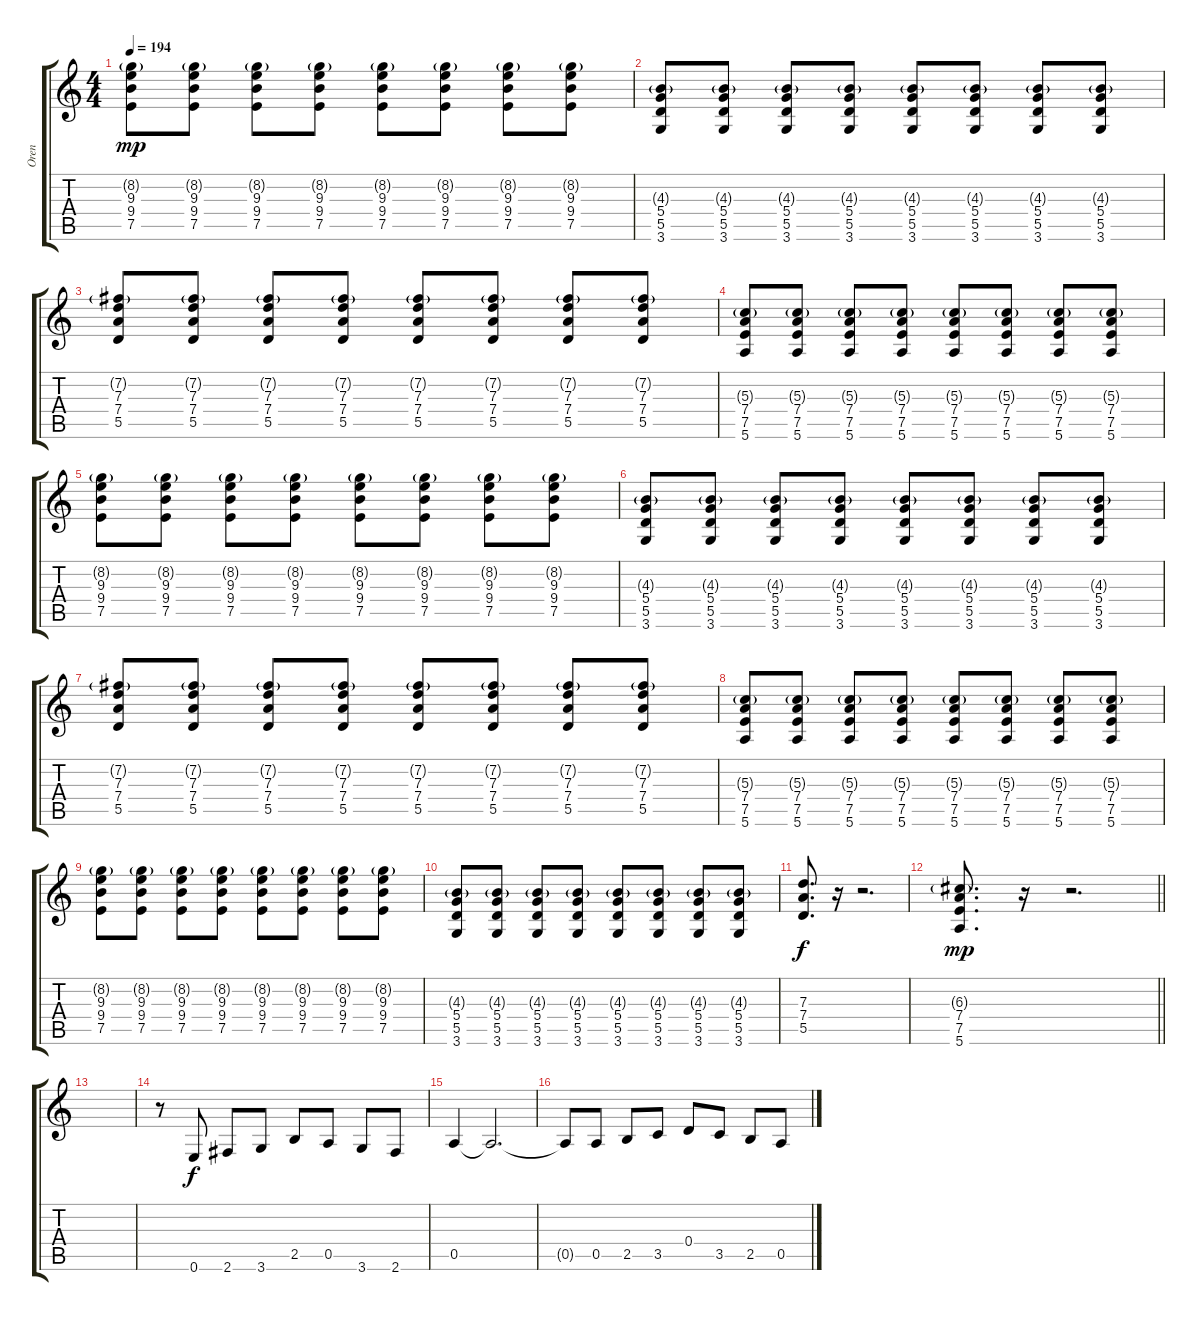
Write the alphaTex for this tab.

\track ("Oren" "Oren") {instrument distortionguitar}
\staff {score tabs}
\tuning (E4 B3 G3 D3 A2 E2) {hide}
\ts (4 4)
\tempo 194
\clef g2
\ks c
(8.2{g} 9.3 9.4 7.5).8{dy mp} (8.2{g} 9.3 9.4 7.5).8 (8.2{g} 9.3 9.4 7.5).8 (8.2{g} 9.3 9.4 7.5).8 (8.2{g} 9.3 9.4 7.5).8 (8.2{g} 9.3 9.4 7.5).8 (8.2{g} 9.3 9.4 7.5).8 (8.2{g} 9.3 9.4 7.5).8 |
(4.3{g} 5.4 5.5 3.6).8 (4.3{g} 5.4 5.5 3.6).8 (4.3{g} 5.4 5.5 3.6).8 (4.3{g} 5.4 5.5 3.6).8 (4.3{g} 5.4 5.5 3.6).8 (4.3{g} 5.4 5.5 3.6).8 (4.3{g} 5.4 5.5 3.6).8 (4.3{g} 5.4 5.5 3.6).8 |
(7.2{g} 7.3 7.4 5.5).8 (7.2{g} 7.3 7.4 5.5).8 (7.2{g} 7.3 7.4 5.5).8 (7.2{g} 7.3 7.4 5.5).8 (7.2{g} 7.3 7.4 5.5).8 (7.2{g} 7.3 7.4 5.5).8 (7.2{g} 7.3 7.4 5.5).8 (7.2{g} 7.3 7.4 5.5).8 |
(5.3{g} 7.4 7.5 5.6).8 (5.3{g} 7.4 7.5 5.6).8 (5.3{g} 7.4 7.5 5.6).8 (5.3{g} 7.4 7.5 5.6).8 (5.3{g} 7.4 7.5 5.6).8 (5.3{g} 7.4 7.5 5.6).8 (5.3{g} 7.4 7.5 5.6).8 (5.3{g} 7.4 7.5 5.6).8 |
(8.2{g} 9.3 9.4 7.5).8 (8.2{g} 9.3 9.4 7.5).8 (8.2{g} 9.3 9.4 7.5).8 (8.2{g} 9.3 9.4 7.5).8 (8.2{g} 9.3 9.4 7.5).8 (8.2{g} 9.3 9.4 7.5).8 (8.2{g} 9.3 9.4 7.5).8 (8.2{g} 9.3 9.4 7.5).8 |
(4.3{g} 5.4 5.5 3.6).8 (4.3{g} 5.4 5.5 3.6).8 (4.3{g} 5.4 5.5 3.6).8 (4.3{g} 5.4 5.5 3.6).8 (4.3{g} 5.4 5.5 3.6).8 (4.3{g} 5.4 5.5 3.6).8 (4.3{g} 5.4 5.5 3.6).8 (4.3{g} 5.4 5.5 3.6).8 |
(7.2{g} 7.3 7.4 5.5).8 (7.2{g} 7.3 7.4 5.5).8 (7.2{g} 7.3 7.4 5.5).8 (7.2{g} 7.3 7.4 5.5).8 (7.2{g} 7.3 7.4 5.5).8 (7.2{g} 7.3 7.4 5.5).8 (7.2{g} 7.3 7.4 5.5).8 (7.2{g} 7.3 7.4 5.5).8 |
(5.3{g} 7.4 7.5 5.6).8 (5.3{g} 7.4 7.5 5.6).8 (5.3{g} 7.4 7.5 5.6).8 (5.3{g} 7.4 7.5 5.6).8 (5.3{g} 7.4 7.5 5.6).8 (5.3{g} 7.4 7.5 5.6).8 (5.3{g} 7.4 7.5 5.6).8 (5.3{g} 7.4 7.5 5.6).8 |
(8.2{g} 9.3 9.4 7.5).8 (8.2{g} 9.3 9.4 7.5).8 (8.2{g} 9.3 9.4 7.5).8 (8.2{g} 9.3 9.4 7.5).8 (8.2{g} 9.3 9.4 7.5).8 (8.2{g} 9.3 9.4 7.5).8 (8.2{g} 9.3 9.4 7.5).8 (8.2{g} 9.3 9.4 7.5).8 |
(4.3{g} 5.4 5.5 3.6).8 (4.3{g} 5.4 5.5 3.6).8 (4.3{g} 5.4 5.5 3.6).8 (4.3{g} 5.4 5.5 3.6).8 (4.3{g} 5.4 5.5 3.6).8 (4.3{g} 5.4 5.5 3.6).8 (4.3{g} 5.4 5.5 3.6).8 (4.3{g} 5.4 5.5 3.6).8 |
(7.3 7.4 5.5).8{d dy f} r.16 r.2{d} |
\barLineRight lightlight
(6.3{g} 7.4 7.5 5.6).8{d dy mp} r.16 r.2{d} |
\section ("" "")
|
r.8 0.6.8{dy f} 2.6.8 3.6.8 2.5.8 0.5.8 3.6.8 2.6.8 |
0.5.4 0.5{t}.2{d volume 7} |
0.5{t}.8 0.5.8{volume 14} 2.5.8 3.5.8 0.4.8 3.5.8 2.5.8 0.5.8
